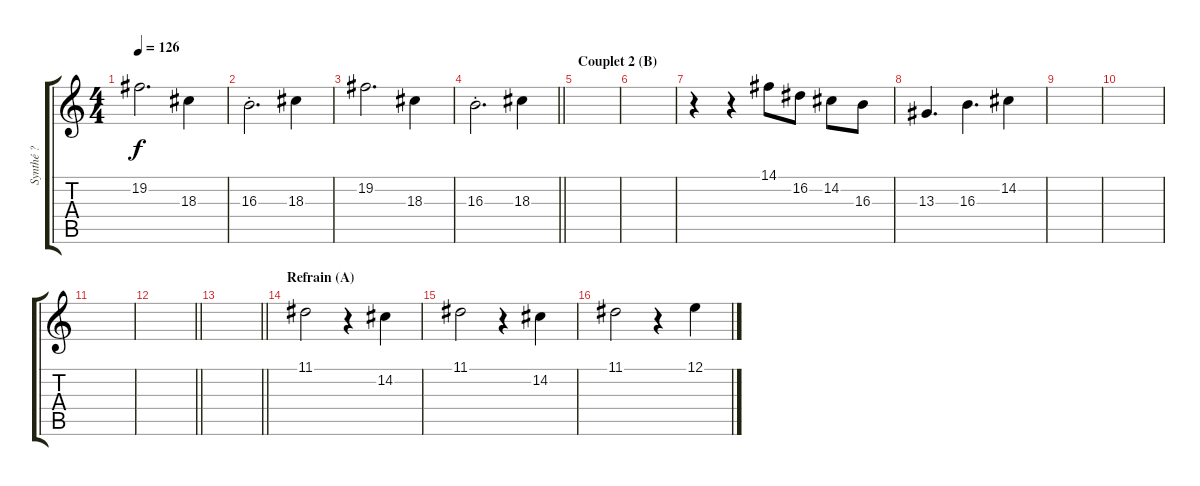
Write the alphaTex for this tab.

\track ("Synthé ?" "Synthé ?") {instrument pad3polysynth}
\staff {score tabs}
\tuning (E4 B3 G3 D3 A2 E2) {hide}
\ts (4 4)
\tempo 126
\clef g2
\ks c
19.2.2{d dy f} 18.3.4 |
16.3{st}.2{d} 18.3.4 |
19.2.2{d} 18.3.4 |
\barLineRight lightlight
16.3{st}.2{d} 18.3.4 |
\section ("" "Couplet 2 (B)")
|
|
r.4 r.4 14.1.8 16.2.8 14.2.8 16.3.8 |
13.3.4{d} 16.3.4{d} 14.2.4 |
|
|
|
\barLineRight lightlight
|
\barLineRight lightlight
|
\section ("" "Refrain (A)")
11.1.2 r.4 14.2.4 |
11.1.2 r.4 14.2.4 |
11.1.2 r.4 12.1.4
